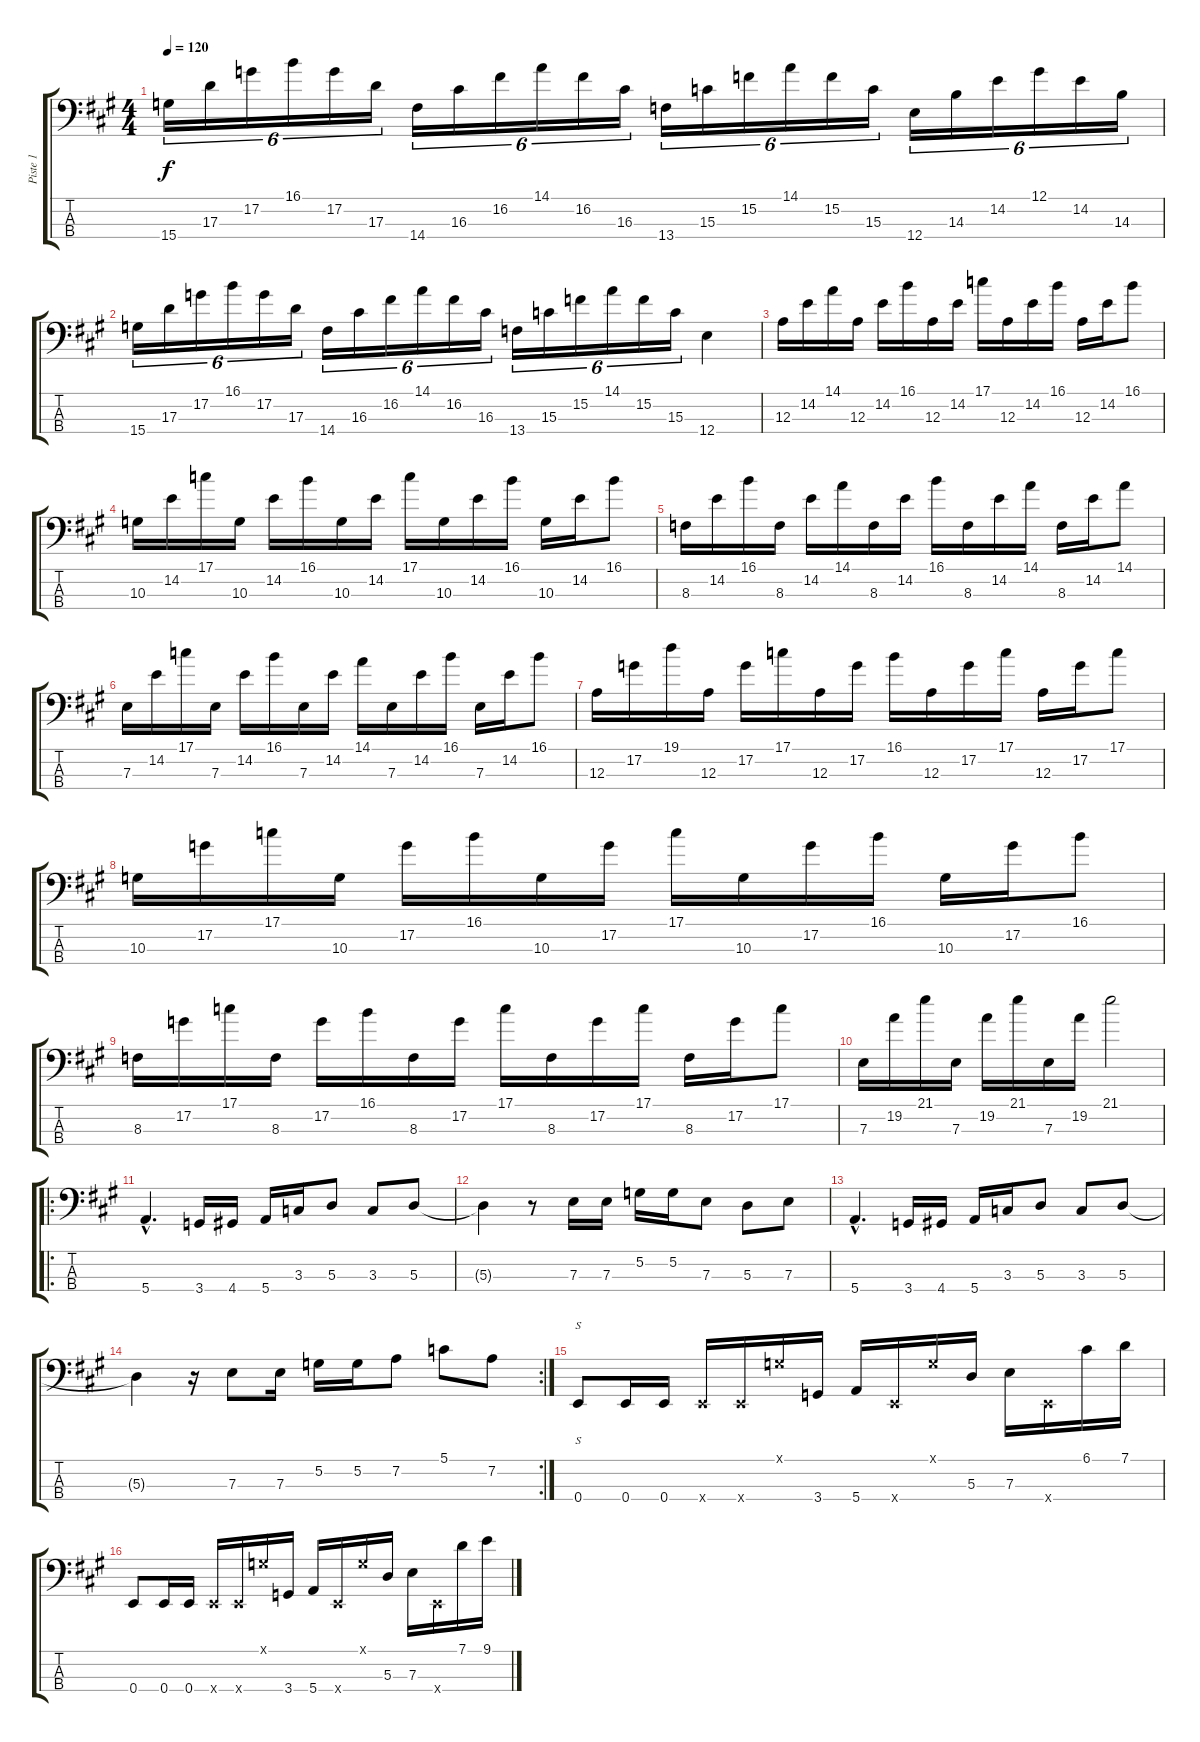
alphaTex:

\track ("Piste 1" "Piste 1") {instrument slapbass1}
\staff {score tabs}
\tuning (G2 D2 A1 E1) {hide}
\ts (4 4)
\tempo 120
\clef f4
\ks a
15.4.16{tu (6 4) dy f} 17.3.16{tu (6 4)} 17.2.16{tu (6 4)} 16.1.16{tu (6 4)} 17.2.16{tu (6 4)} 17.3.16{tu (6 4)} 14.4.16{tu (6 4)} 16.3.16{tu (6 4)} 16.2.16{tu (6 4)} 14.1.16{tu (6 4)} 16.2.16{tu (6 4)} 16.3.16{tu (6 4)} 13.4.16{tu (6 4)} 15.3.16{tu (6 4)} 15.2.16{tu (6 4)} 14.1.16{tu (6 4)} 15.2.16{tu (6 4)} 15.3.16{tu (6 4)} 12.4.16{tu (6 4)} 14.3.16{tu (6 4)} 14.2.16{tu (6 4)} 12.1.16{tu (6 4)} 14.2.16{tu (6 4)} 14.3.16{tu (6 4)} |
15.4.16{tu (6 4)} 17.3.16{tu (6 4)} 17.2.16{tu (6 4)} 16.1.16{tu (6 4)} 17.2.16{tu (6 4)} 17.3.16{tu (6 4)} 14.4.16{tu (6 4)} 16.3.16{tu (6 4)} 16.2.16{tu (6 4)} 14.1.16{tu (6 4)} 16.2.16{tu (6 4)} 16.3.16{tu (6 4)} 13.4.16{tu (6 4)} 15.3.16{tu (6 4)} 15.2.16{tu (6 4)} 14.1.16{tu (6 4)} 15.2.16{tu (6 4)} 15.3.16{tu (6 4)} 12.4.4 |
12.3.16 14.2.16 14.1.16 12.3.16 14.2.16 16.1.16 12.3.16 14.2.16 17.1.16 12.3.16 14.2.16 16.1.16 12.3.16 14.2.16 16.1.8 |
10.3.16 14.2.16 17.1.16 10.3.16 14.2.16 16.1.16 10.3.16 14.2.16 17.1.16 10.3.16 14.2.16 16.1.16 10.3.16 14.2.16 16.1.8 |
8.3.16 14.2.16 16.1.16 8.3.16 14.2.16 14.1.16 8.3.16 14.2.16 16.1.16 8.3.16 14.2.16 14.1.16 8.3.16 14.2.16 14.1.8 |
7.3.16 14.2.16 17.1.16 7.3.16 14.2.16 16.1.16 7.3.16 14.2.16 14.1.16 7.3.16 14.2.16 16.1.16 7.3.16 14.2.16 16.1.8 |
12.3.16 17.2.16 19.1.16 12.3.16 17.2.16 17.1.16 12.3.16 17.2.16 16.1.16 12.3.16 17.2.16 17.1.16 12.3.16 17.2.16 17.1.8 |
10.3.16 17.2.16 17.1.16 10.3.16 17.2.16 16.1.16 10.3.16 17.2.16 17.1.16 10.3.16 17.2.16 16.1.16 10.3.16 17.2.16 16.1.8 |
8.3.16 17.2.16 17.1.16 8.3.16 17.2.16 16.1.16 8.3.16 17.2.16 17.1.16 8.3.16 17.2.16 17.1.16 8.3.16 17.2.16 17.1.8 |
7.3.16 19.2.16 21.1.16 7.3.16 19.2.16 21.1.16 7.3.16 19.2.16 21.1.2 |
\ro
5.4{hac}.4{d} 3.4.16 4.4.16 5.4.16 3.3.16 5.3.8 3.3.8 5.3.8 |
5.3{t}.4 r.8 7.3.16 7.3.16 5.2.16 5.2.16 7.3.8 5.3.8 7.3.8 |
5.4{hac}.4{d} 3.4.16 4.4.16 5.4.16 3.3.16 5.3.8 3.3.8 5.3.8 |
\rc 2
5.3{t}.4 r.16 7.3.8 7.3.16 5.2.16 5.2.16 7.2.8 5.1.8 7.2.8 |
0.4.8{s} 0.4.16 0.4.16 0.4{x}.16 0.4{x}.16 0.1{x}.16 3.4.16 5.4.16 0.4{x}.16 0.1{x}.16 5.3.16 7.3.16 0.4{x}.16 6.1.16 7.1.16 |
0.4.8 0.4.16 0.4.16 0.4{x}.16 0.4{x}.16 0.1{x}.16 3.4.16 5.4.16 0.4{x}.16 0.1{x}.16 5.3.16 7.3.16 0.4{x}.16 7.1.16 9.1.16
